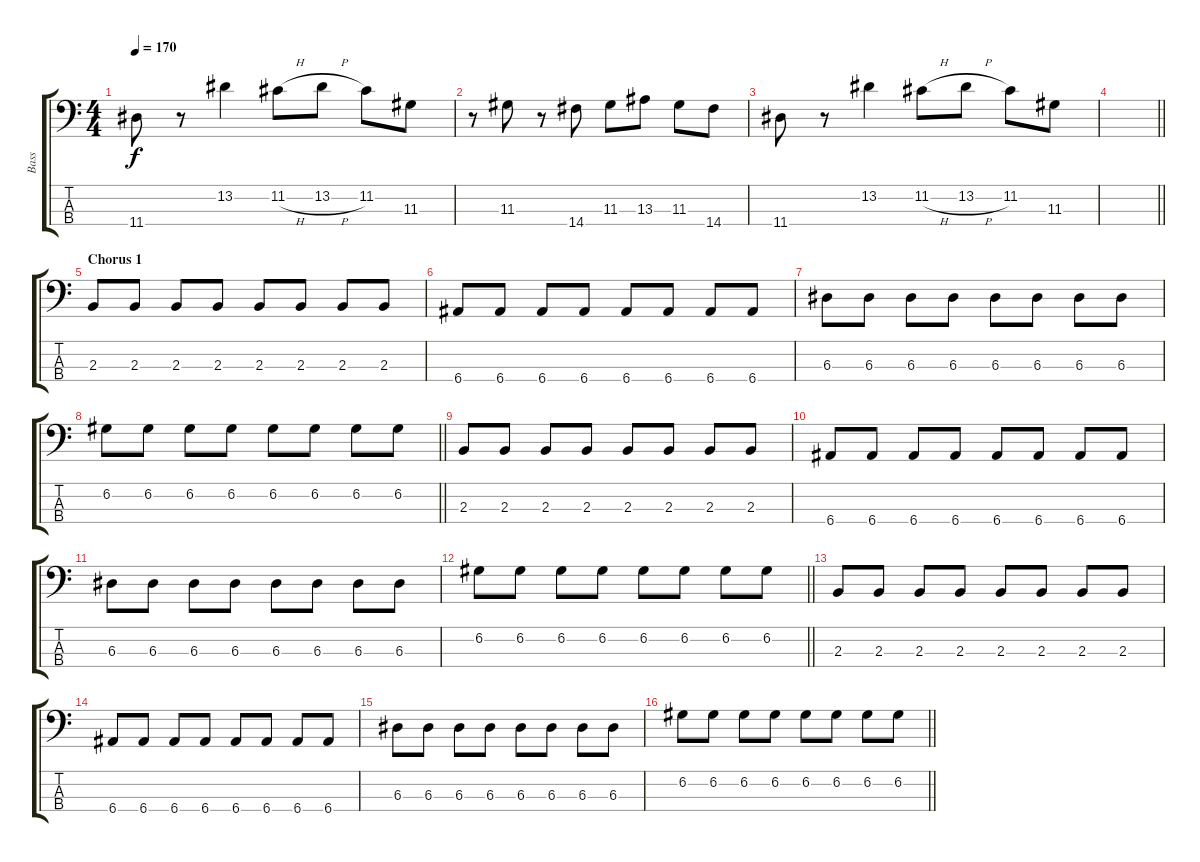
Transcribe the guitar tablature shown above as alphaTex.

\track ("Bass" "Bass") {instrument electricbassfinger}
\staff {score tabs}
\tuning (G2 D2 A1 E1) {hide}
\ts (4 4)
\tempo 170
\clef f4
\ks c
11.4.8{dy f} r.8 13.2.4 11.2{h}.8 13.2{h}.8 11.2.8 11.3.8 |
r.8 11.3.8 r.8 14.4.8 11.3.8 13.3.8 11.3.8 14.4.8 |
11.4.8 r.8 13.2.4 11.2{h}.8 13.2{h}.8 11.2.8 11.3.8 |
\barLineRight lightlight
|
\section ("" "Chorus 1")
2.3.8 2.3.8 2.3.8 2.3.8 2.3.8 2.3.8 2.3.8 2.3.8 |
6.4.8 6.4.8 6.4.8 6.4.8 6.4.8 6.4.8 6.4.8 6.4.8 |
6.3.8 6.3.8 6.3.8 6.3.8 6.3.8 6.3.8 6.3.8 6.3.8 |
\barLineRight lightlight
6.2.8 6.2.8 6.2.8 6.2.8 6.2.8 6.2.8 6.2.8 6.2.8 |
2.3.8 2.3.8 2.3.8 2.3.8 2.3.8 2.3.8 2.3.8 2.3.8 |
6.4.8 6.4.8 6.4.8 6.4.8 6.4.8 6.4.8 6.4.8 6.4.8 |
6.3.8 6.3.8 6.3.8 6.3.8 6.3.8 6.3.8 6.3.8 6.3.8 |
\barLineRight lightlight
6.2.8 6.2.8 6.2.8 6.2.8 6.2.8 6.2.8 6.2.8 6.2.8 |
2.3.8 2.3.8 2.3.8 2.3.8 2.3.8 2.3.8 2.3.8 2.3.8 |
6.4.8 6.4.8 6.4.8 6.4.8 6.4.8 6.4.8 6.4.8 6.4.8 |
6.3.8 6.3.8 6.3.8 6.3.8 6.3.8 6.3.8 6.3.8 6.3.8 |
\barLineRight lightlight
6.2.8 6.2.8 6.2.8 6.2.8 6.2.8 6.2.8 6.2.8 6.2.8
